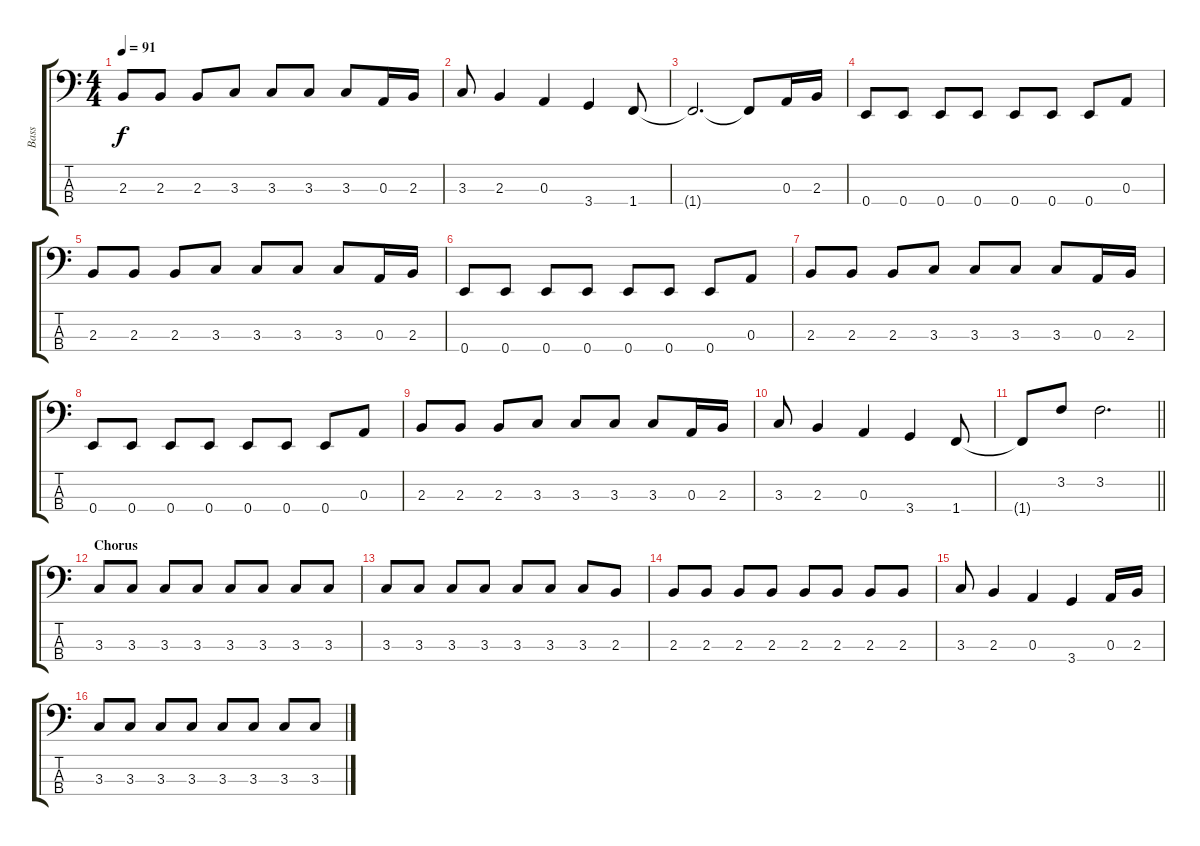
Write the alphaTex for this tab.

\track ("Bass" "Bass") {instrument electricbassfinger}
\staff {score tabs}
\tuning (G2 D2 A1 E1) {hide}
\ts (4 4)
\tempo 91
\clef f4
\ks c
2.3.8{dy f} 2.3.8 2.3.8 3.3.8 3.3.8 3.3.8 3.3.8 0.3.16 2.3.16 |
3.3.8 2.3.4 0.3.4 3.4.4 1.4.8 |
1.4{t}.2{d} 1.4{t}.8 0.3.16 2.3.16 |
0.4.8 0.4.8 0.4.8 0.4.8 0.4.8 0.4.8 0.4.8 0.3.8 |
2.3.8 2.3.8 2.3.8 3.3.8 3.3.8 3.3.8 3.3.8 0.3.16 2.3.16 |
0.4.8 0.4.8 0.4.8 0.4.8 0.4.8 0.4.8 0.4.8 0.3.8 |
2.3.8 2.3.8 2.3.8 3.3.8 3.3.8 3.3.8 3.3.8 0.3.16 2.3.16 |
0.4.8 0.4.8 0.4.8 0.4.8 0.4.8 0.4.8 0.4.8 0.3.8 |
2.3.8 2.3.8 2.3.8 3.3.8 3.3.8 3.3.8 3.3.8 0.3.16 2.3.16 |
3.3.8 2.3.4 0.3.4 3.4.4 1.4.8 |
\barLineRight lightlight
1.4{t}.8 3.2.8 3.2.2{d} |
\section ("" "Chorus")
3.3.8 3.3.8 3.3.8 3.3.8 3.3.8 3.3.8 3.3.8 3.3.8 |
3.3.8 3.3.8 3.3.8 3.3.8 3.3.8 3.3.8 3.3.8 2.3.8 |
2.3.8 2.3.8 2.3.8 2.3.8 2.3.8 2.3.8 2.3.8 2.3.8 |
3.3.8 2.3.4 0.3.4 3.4.4 0.3.16 2.3.16 |
3.3.8 3.3.8 3.3.8 3.3.8 3.3.8 3.3.8 3.3.8 3.3.8
